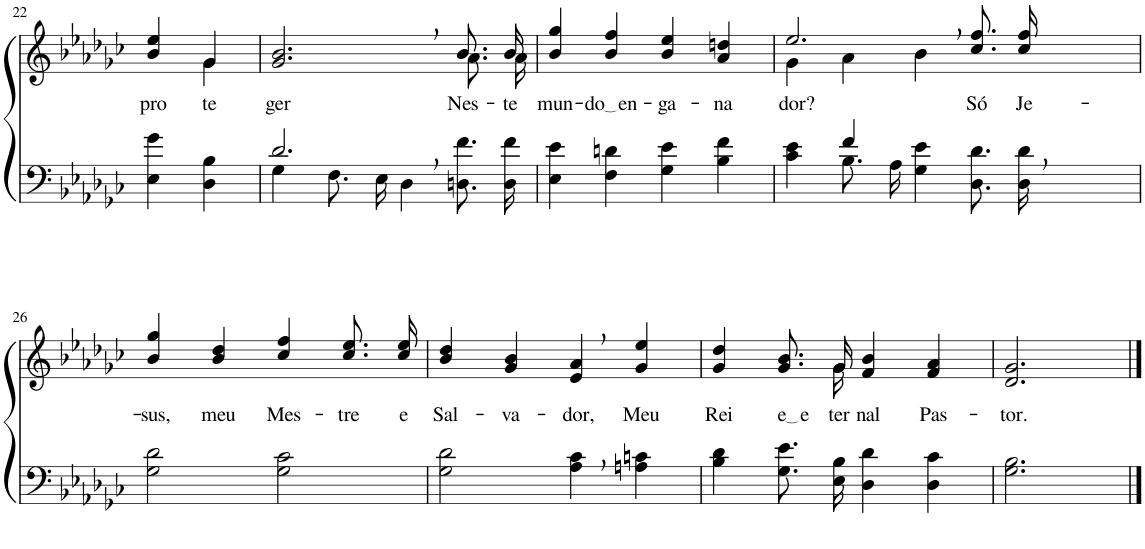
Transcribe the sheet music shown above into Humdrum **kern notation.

**kern	**kern	**text
*part2	*part1	*part1
*staff2	*staff1	*staff1
*I"Parte III e IV	*I"Parte I e II	*
!!LO:PB:g=z
*clefF4	*clefG2	*
*Trd2c3	*Trd2c3	*
*k[b-e-a-d-g-c-]	*k[b-e-a-d-g-c-]	*
*M4/4	*M4/4	*
=22	=22	=22
!	!	!LO:LY:b
*	*^	*
4E-\ 4g-\	4b-/ 4ee-/	4ryy	pro-
!	!	!	!LO:LY:b
4D-\ 4B-\	4g-/	4g-\	-te-
=23	=23	=23	=23
*^	*	*	*
!	!	!	!	!LO:LY:b
2.d-,/	4G-\	2.g-/, 2.b-/,	2.ryy	-ger
.	8.F\L	.	.	.
.	16E-\Jk	.	.	.
.	4D-\	.	.	.
!	!	!	!	!LO:LY:b
4ryy	8.Dn\ 8.f\L	8.b-/L	8.a-\L	Nes-
!	!	!	!	!LO:LY:b
.	16D\ 16f\Jk	16b-/Jk	16a-\Jk	-te
=24	=24	=24	=24	=24
!	!	!	!	!LO:LY:b
*v	*v	*	*	*
*	*v	*v	*
4E-\ 4e-\	4b-/ 4gg-/	mun-
!	!	!LO:LY:b
4F\ 4dn\	4b-/ 4ff/	do en
!	!	!LO:LY:b
4G-\ 4e-\	4b-/ 4ee-/	-ga-
!	!	!LO:LY:b
4B-\ 4f\	4a-/ 4ddn/	-na-
=25	=25	=25
*^	*^	*
!	!	!	!	!LO:LY:b
4ryy	4c-\ 4e-\	2.ee-,/	4g-\	-dor?
4f/	8.B-\L	.	4a-\	.
.	16A-\Jk	.	.	.
2ryy	4G-\ 4e-\	.	4b-\	.
!	!	!	!	!LO:LY:b
.	8.D-\ 8.d-\L	8.cc-\ 8.ff\L	4ryy	Só
!	!	!	!	!LO:LY:b
.	16D-\ 16d-\Jk	16cc-\ 16ff\Jk	.	Je-
*	*	*v	*v	*
!!LO:LB:g=z
=26	=26	=26	=26
!	!	!	!LO:LY:b
*v	*v	*	*
2G-\ 2d-\	4b-/ 4gg-/	-sus,
!	!	!LO:LY:b
.	4b-/ 4dd-/	meu
!	!	!LO:LY:b
2G-\ 2c-\	4cc-/ 4ff/	Mes-
!	!	!LO:LY:b
.	8.cc-\ 8.ee-\L	-tre
!	!	!LO:LY:b
.	16cc-\ 16ee-\Jk	e
=27	=27	=27
!	!	!LO:LY:b
2G-\ 2d-\	4b-/ 4dd-/	Sal-
!	!	!LO:LY:b
.	4g-/ 4b-/	-va-
!	!	!LO:LY:b
4A-\, 4c-\,	4e-/, 4a-/,	-dor,
!	!	!LO:LY:b
4An\ 4cn\	4g-/ 4ee-/	Meu
=28	=28	=28
!	!	!LO:LY:b
*	*^	*
4B-\ 4d-\	4g-/ 4dd-/	4..ryy	Rei
!	!	!	!LO:LY:b
8.G-\ 8.e-\L	8.g-/ 8.b-/L	.	e e
!	!	!	!LO:LY:b
16E-\ 16B-\Jk	16g-/Jk	16g-\	-ter-
!	!	!	!LO:LY:b
4D-\ 4d-\	4f/ 4b-/	2ryy	-nal
!	!	!	!LO:LY:b
4D-\ 4c-\	4f/ 4a-/	.	Pas-
*	*v	*v	*
=29	=29	=29
!	!	!LO:LY:b
2.G-\ 2.B-\	2.d-/ 2.g-/	-tor.
==	==	==
*-	*-	*-
